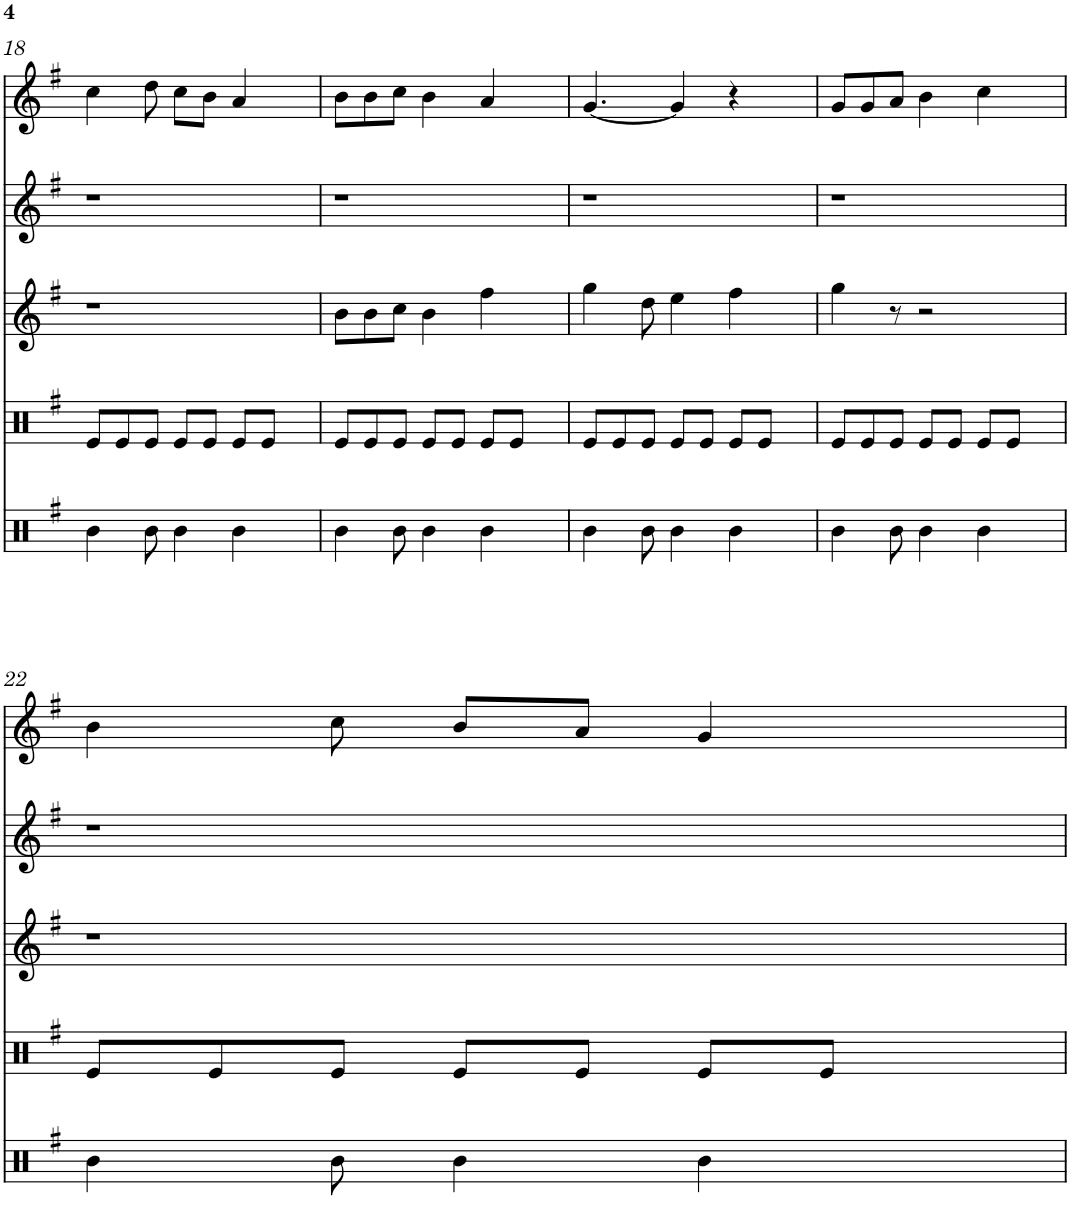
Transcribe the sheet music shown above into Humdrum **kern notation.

**kern	**kern	**kern	**kern	**kern
*part5	*part4	*part3	*part2	*part1
*staff5	*staff4	*staff3	*staff2	*staff1
*I"Timbal fondo	*I"Timbal	*I"Gralla 3	*I"Gralla 2	*I"Gralla 1
!!LO:PB:g=z
*clefX	*clefX	*clefG2	*clefG2	*clefG2
*k[f#]	*k[f#]	*k[f#]	*k[f#]	*k[f#]
*M7/8	*M7/8	*M7/8	*M7/8	*M7/8
=18	=18	=18	=18	=18
4b\	8e/L	2..r	2..r	4cc\
.	8e/	.	.	.
8b\	8e/J	.	.	8dd\
4b\	8e/L	.	.	8cc\L
.	8e/J	.	.	8b\J
4b\	8e/L	.	.	4a/
.	8e/J	.	.	.
8ryy	8ryy	8ryy	8ryy	8ryy
=19	=19	=19	=19	=19
4b\	8e/L	8b\L	2..r	8b\L
.	8e/	8b\	.	8b\
8b\	8e/J	8cc\J	.	8cc\J
4b\	8e/L	4b\	.	4b\
.	8e/J	.	.	.
4b\	8e/L	4ff#\	.	4a/
.	8e/J	.	.	.
8ryy	8ryy	8ryy	8ryy	8ryy
=20	=20	=20	=20	=20
4b\	8e/L	4gg\	2..r	[4.g/
.	8e/	.	.	.
8b\	8e/J	8dd\	.	.
4b\	8e/L	4ee\	.	4g/]
.	8e/J	.	.	.
4b\	8e/L	4ff#\	.	4r
.	8e/J	.	.	.
8ryy	8ryy	8ryy	8ryy	8ryy
=21	=21	=21	=21	=21
4b\	8e/L	4gg\	2..r	8g/L
.	8e/	.	.	8g/
8b\	8e/J	8r	.	8a/J
4b\	8e/L	2r	.	4b\
.	8e/J	.	.	.
4b\	8e/L	.	.	4cc\
.	8e/J	.	.	.
8ryy	8ryy	8ryy	8ryy	8ryy
!!LO:LB:g=z
=22	=22	=22	=22	=22
4b\	8e/L	2..r	2..r	4b\
.	8e/	.	.	.
8b\	8e/J	.	.	8cc\
4b\	8e/L	.	.	8b/L
.	8e/J	.	.	8a/J
4b\	8e/L	.	.	4g/
.	8e/J	.	.	.
8ryy	8ryy	8ryy	8ryy	8ryy
=	=	=	=	=
*-	*-	*-	*-	*-
